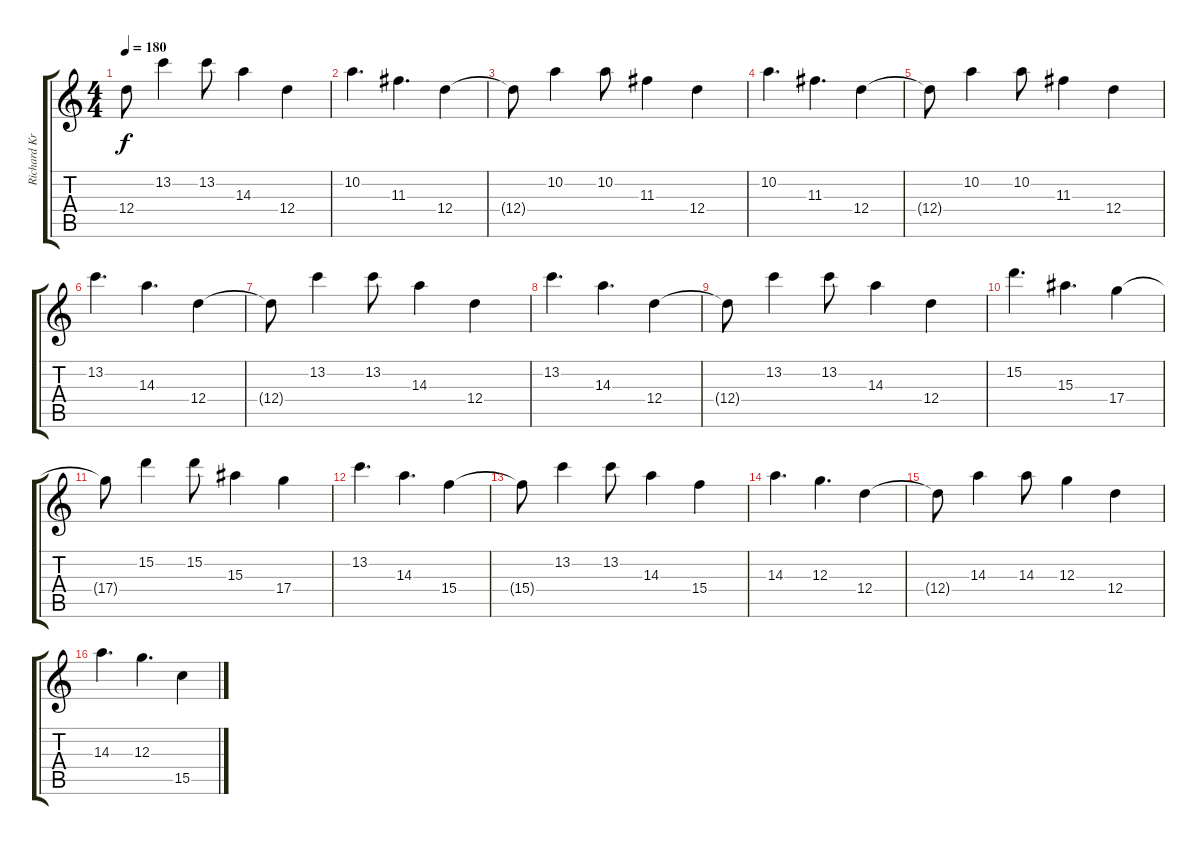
\track ("Richard Kruspe" "Richard Kr") {instrument distortionguitar}
\staff {score tabs}
\tuning (E4 B3 G3 D3 A2 D2) {hide}
\ts (4 4)
\tempo 180
\clef g2
\ks c
12.4{t}.8{dy f} 13.2.4 13.2.8 14.3.4 12.4.4 |
10.2.4{d} 11.3.4{d} 12.4.4 |
12.4{t}.8 10.2.4 10.2.8 11.3.4 12.4.4 |
10.2.4{d} 11.3.4{d} 12.4.4 |
12.4{t}.8 10.2.4 10.2.8 11.3.4 12.4.4 |
13.2.4{d} 14.3.4{d} 12.4.4 |
12.4{t}.8 13.2.4 13.2.8 14.3.4 12.4.4 |
13.2.4{d} 14.3.4{d} 12.4.4 |
12.4{t}.8 13.2.4 13.2.8 14.3.4 12.4.4 |
15.2.4{d} 15.3.4{d} 17.4.4 |
17.4{t}.8 15.2.4 15.2.8 15.3.4 17.4.4 |
13.2.4{d} 14.3.4{d} 15.4.4 |
15.4{t}.8 13.2.4 13.2.8 14.3.4 15.4.4 |
14.3.4{d} 12.3.4{d} 12.4.4 |
12.4{t}.8 14.3.4 14.3.8 12.3.4 12.4.4 |
14.3.4{d} 12.3.4{d} 15.5.4
